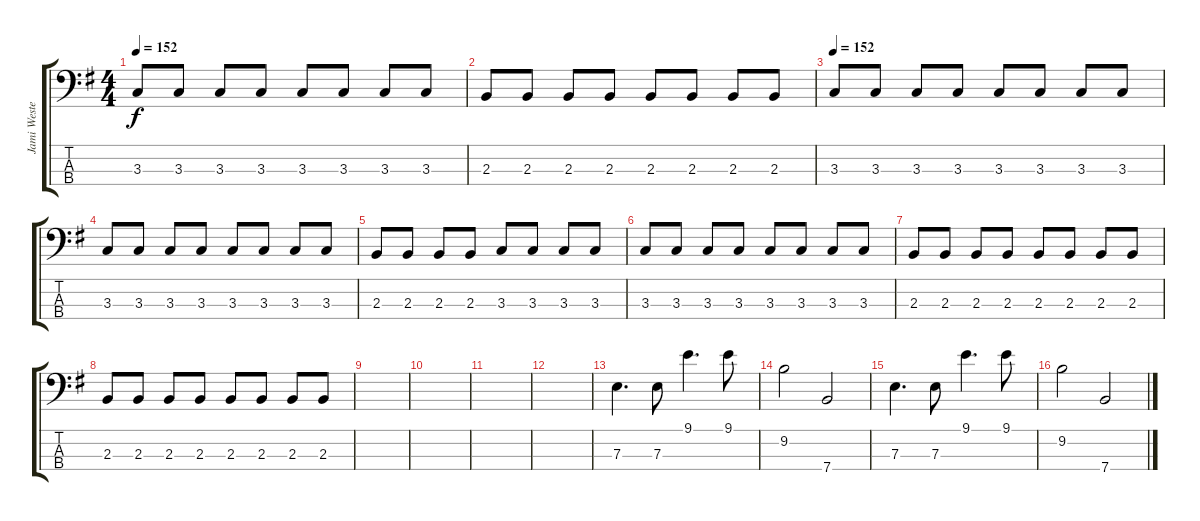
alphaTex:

\track ("Jami Westergård" "Jami Weste") {instrument slapbass1}
\staff {score tabs}
\tuning (G2 D2 A1 E1) {hide}
\ts (4 4)
\tempo 152
\clef f4
\ks eminor
3.3.8{dy f} 3.3.8 3.3.8 3.3.8 3.3.8 3.3.8 3.3.8 3.3.8 |
2.3.8 2.3.8 2.3.8 2.3.8 2.3.8 2.3.8 2.3.8 2.3.8 |
\tempo 152
3.3.8 3.3.8 3.3.8 3.3.8 3.3.8 3.3.8 3.3.8 3.3.8 |
3.3.8 3.3.8 3.3.8 3.3.8 3.3.8 3.3.8 3.3.8 3.3.8 |
2.3.8 2.3.8 2.3.8 2.3.8 3.3.8 3.3.8 3.3.8 3.3.8 |
3.3.8 3.3.8 3.3.8 3.3.8 3.3.8 3.3.8 3.3.8 3.3.8 |
2.3.8 2.3.8 2.3.8 2.3.8 2.3.8 2.3.8 2.3.8 2.3.8 |
2.3.8 2.3.8 2.3.8 2.3.8 2.3.8 2.3.8 2.3.8 2.3.8 |
|
|
|
|
7.3.4{d} 7.3.8 9.1.4{d} 9.1.8 |
9.2.2 7.4.2 |
7.3.4{d} 7.3.8 9.1.4{d} 9.1.8 |
9.2.2 7.4.2
